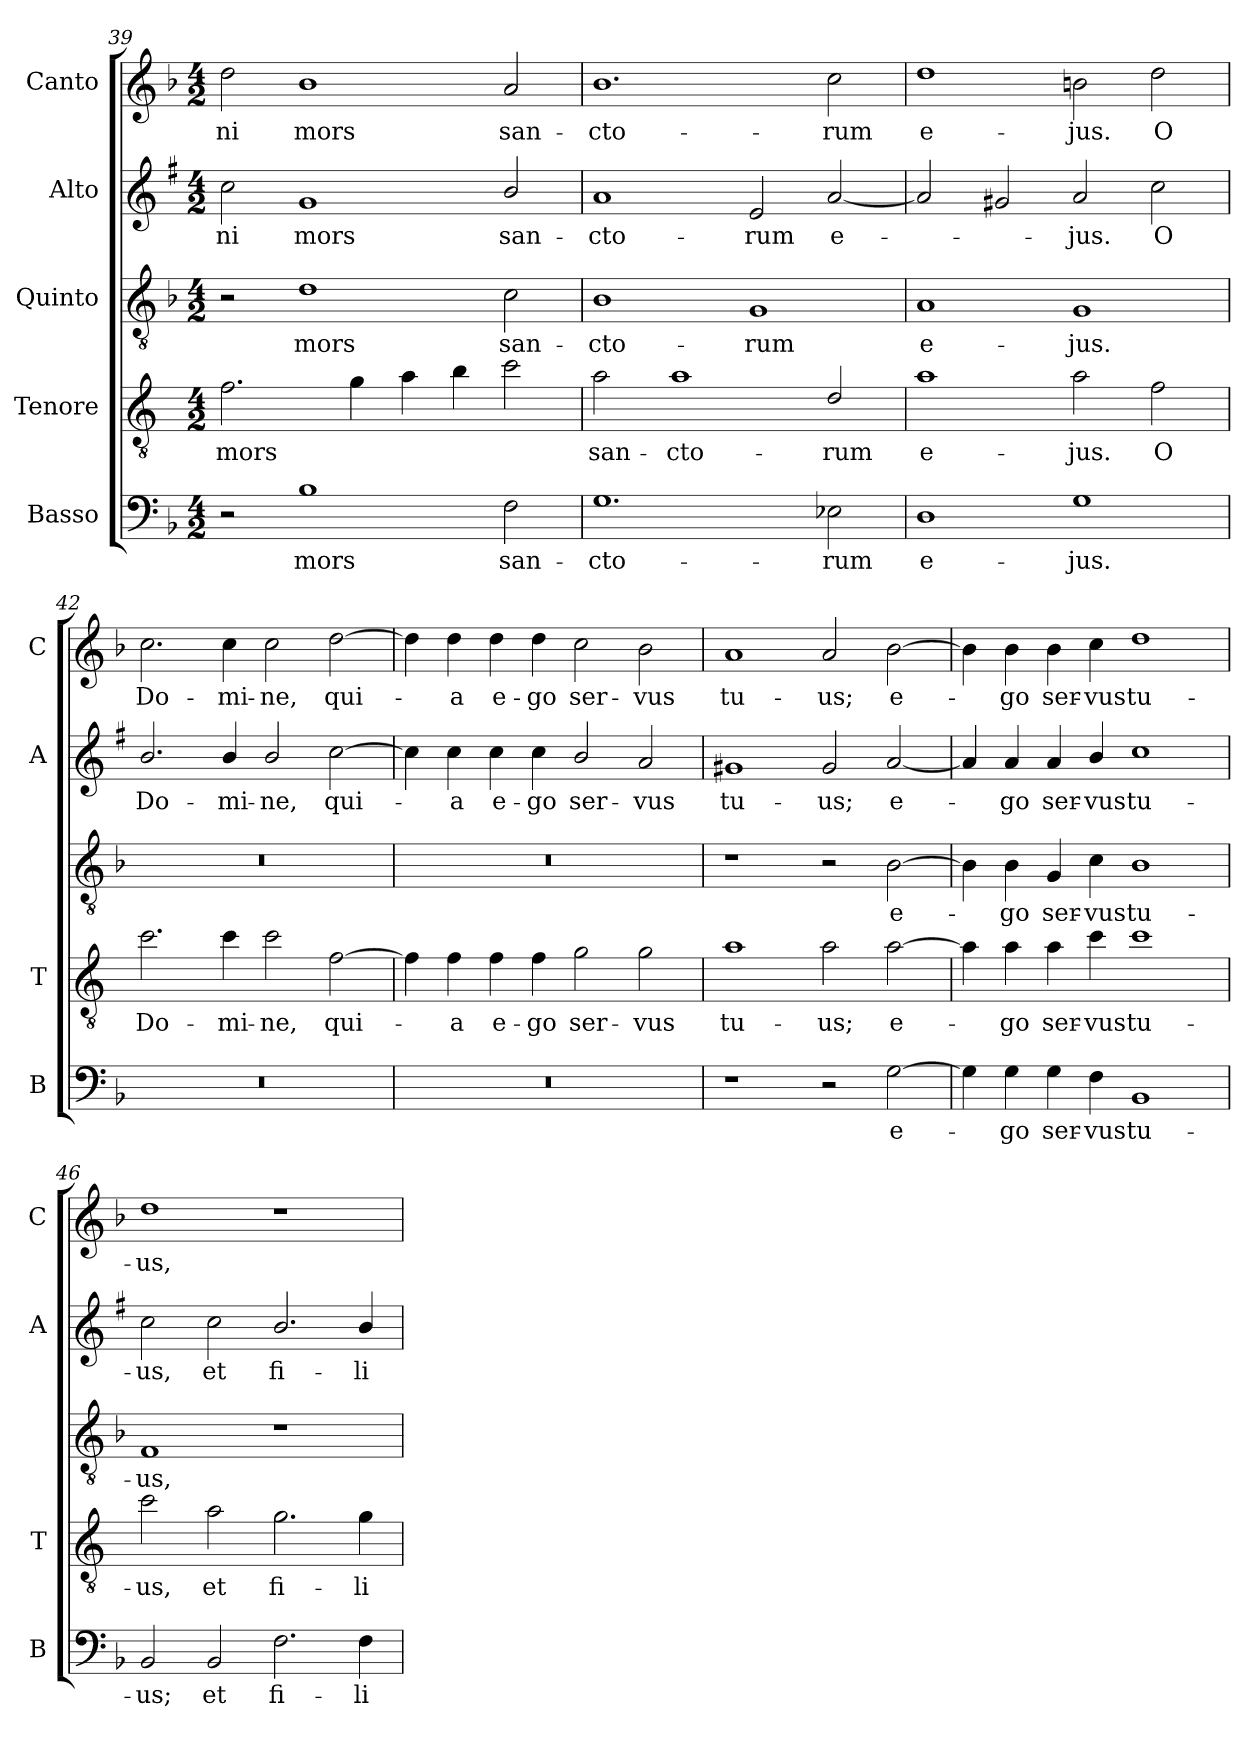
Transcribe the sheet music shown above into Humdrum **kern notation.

**kern	**text	**kern	**text	**kern	**text	**kern	**text	**kern	**text
*part5	*part5	*part4	*part4	*part3	*part3	*part2	*part2	*part1	*part1
*staff5	*staff5	*staff4	*staff4	*staff3	*staff3	*staff2	*staff2	*staff1	*staff1
*I"Basso	*	*I"Tenore	*	*I"Quinto	*	*I"Alto	*	*I"Canto	*
*I'B	*	*I'T	*	*	*	*I'A	*	*I'C	*
!!LO:LB:g=z
*clefF4	*	*clefGv2	*	*clefGv2	*	*clefG2	*	*clefG2	*
*	*	*ITrd4c7	*	*	*	*ITrd1c2	*	*	*
*k[b-]	*	*k[b-]	*	*k[b-]	*	*k[b-]	*	*k[b-]	*
*F:	*	*F:	*	*F:	*	*F:	*	*F:	*
*M4/2	*	*M4/2	*	*M4/2	*	*M4/2	*	*M4/2	*
=39	=39	=39	=39	=39	=39	=39	=39	=39	=39
!	!	!	!LO:LY:b	!	!	!	!LO:LY:b	!	!LO:LY:b
2r	.	2.B-\	mors	2r	.	2b-\	-ni	2dd\	-ni
!	!LO:LY:b	!	!	!	!LO:LY:b	!	!LO:LY:b	!	!LO:LY:b
1B-	mors	.	.	1d	mors	1f	mors	1b-	mors
.	.	4c\	.	.	.	.	.	.	.
.	.	4d\	.	.	.	.	.	.	.
.	.	4e\	.	.	.	.	.	.	.
!	!LO:LY:b	!	!	!	!LO:LY:b	!	!LO:LY:b	!	!LO:LY:b
2F\	san-	2f\	.	2c\	san-	2a/	san-	2a/	san-
=40	=40	=40	=40	=40	=40	=40	=40	=40	=40
!	!LO:LY:b	!	!LO:LY:b	!	!LO:LY:b	!	!LO:LY:b	!	!LO:LY:b
1.G	-cto-	2d\	san-	1B-	-cto-	1g	-cto-	1.b-	-cto-
!	!	!	!LO:LY:b	!	!	!	!	!	!
.	.	1d	-cto-	.	.	.	.	.	.
!	!	!	!	!	!LO:LY:b	!	!LO:LY:b	!	!
.	.	.	.	1G	-rum	2d/	-rum	.	.
!	!LO:LY:b	!	!LO:LY:b	!	!	!	!LO:LY:b	!	!LO:LY:b
2E-X\	-rum	2G/	-rum	.	.	[2g/	e-	2cc\	-rum
=41	=41	=41	=41	=41	=41	=41	=41	=41	=41
!	!LO:LY:b	!	!LO:LY:b	!	!LO:LY:b	!	!	!	!LO:LY:b
1D	e-	1d	e-	1A	e-	2g/]	.	1dd	e-
.	.	.	.	.	.	2f#X/	.	.	.
!	!LO:LY:b	!	!LO:LY:b	!	!LO:LY:b	!	!LO:LY:b	!	!LO:LY:b
1G	-jus.	2d\	-jus.	1G	-jus.	2g/	-jus.	2bn\	-jus.
!	!	!	!LO:LY:b	!	!	!	!LO:LY:b	!	!LO:LY:b
.	.	2B-\	O	.	.	2b-\	O	2dd\	O
=42	=42	=42	=42	=42	=42	=42	=42	=42	=42
!	!	!	!LO:LY:b	!	!	!	!LO:LY:b	!	!LO:LY:b
0r	.	2.f\	Do-	0r	.	2.a/	Do-	2.cc\	Do-
!	!	!	!LO:LY:b	!	!	!	!LO:LY:b	!	!LO:LY:b
.	.	4f\	-mi-	.	.	4a/	-mi-	4cc\	-mi-
!	!	!	!LO:LY:b	!	!	!	!LO:LY:b	!	!LO:LY:b
.	.	2f\	-ne,	.	.	2a/	-ne,	2cc\	-ne,
!	!	!	!LO:LY:b	!	!	!	!LO:LY:b	!	!LO:LY:b
.	.	[2B-\	qui-	.	.	[2b-\	qui-	[2dd\	qui-
=43	=43	=43	=43	=43	=43	=43	=43	=43	=43
0r	.	4B-\]	.	0r	.	4b-\]	.	4dd\]	.
!	!	!	!LO:LY:b	!	!	!	!LO:LY:b	!	!LO:LY:b
.	.	4B-\	-a	.	.	4b-\	-a	4dd\	-a
!	!	!	!LO:LY:b	!	!	!	!LO:LY:b	!	!LO:LY:b
.	.	4B-\	e-	.	.	4b-\	e-	4dd\	e-
!	!	!	!LO:LY:b	!	!	!	!LO:LY:b	!	!LO:LY:b
.	.	4B-\	-go	.	.	4b-\	-go	4dd\	-go
!	!	!	!LO:LY:b	!	!	!	!LO:LY:b	!	!LO:LY:b
.	.	2c\	ser-	.	.	2a/	ser-	2cc\	ser-
!	!	!	!LO:LY:b	!	!	!	!LO:LY:b	!	!LO:LY:b
.	.	2c\	-vus	.	.	2g/	-vus	2b-\	-vus
!!LO:PB:g=z
=44	=44	=44	=44	=44	=44	=44	=44	=44	=44
!	!	!	!LO:LY:b	!	!	!	!LO:LY:b	!	!LO:LY:b
1r	.	1d	tu-	1r	.	1f#X	tu-	1a	tu-
!	!	!	!LO:LY:b	!	!	!	!LO:LY:b	!	!LO:LY:b
2r	.	2d\	-us;	2r	.	2f#/	-us;	2a/	-us;
!	!LO:LY:b	!	!LO:LY:b	!	!LO:LY:b	!	!LO:LY:b	!	!LO:LY:b
[2G\	e-	[2d\	e-	[2B-\	e-	[2g/	e-	[2b-\	e-
=45	=45	=45	=45	=45	=45	=45	=45	=45	=45
4G\]	.	4d\]	.	4B-\]	.	4g/]	.	4b-\]	.
!	!LO:LY:b	!	!LO:LY:b	!	!LO:LY:b	!	!LO:LY:b	!	!LO:LY:b
4G\	-go	4d\	-go	4B-\	-go	4g/	-go	4b-\	-go
!	!LO:LY:b	!	!LO:LY:b	!	!LO:LY:b	!	!LO:LY:b	!	!LO:LY:b
4G\	ser-	4d\	ser-	4G/	ser-	4g/	ser-	4b-\	ser-
!	!LO:LY:b	!	!LO:LY:b	!	!LO:LY:b	!	!LO:LY:b	!	!LO:LY:b
4F\	-vus	4f\	-vus	4c\	-vus	4a/	-vus	4cc\	-vus
!	!LO:LY:b	!	!LO:LY:b	!	!LO:LY:b	!	!LO:LY:b	!	!LO:LY:b
1BB-	tu-	1f	tu-	1B-	tu-	1b-	tu-	1dd	tu-
=46	=46	=46	=46	=46	=46	=46	=46	=46	=46
!	!LO:LY:b	!	!LO:LY:b	!	!LO:LY:b	!	!LO:LY:b	!	!LO:LY:b
2BB-/	-us;	2f\	-us,	1F	-us,	2b-\	-us,	1dd	-us,
!	!LO:LY:b	!	!LO:LY:b	!	!	!	!LO:LY:b	!	!
2BB-/	et	2d\	et	.	.	2b-\	et	.	.
!	!LO:LY:b	!	!LO:LY:b	!	!	!	!LO:LY:b	!	!
2.F\	fi-	2.c\	fi-	1r	.	2.a/	fi-	1r	.
!	!LO:LY:b	!	!LO:LY:b	!	!	!	!LO:LY:b	!	!
4F\	-li-	4c\	-li-	.	.	4a/	-li-	.	.
=	=	=	=	=	=	=	=	=	=
*-	*-	*-	*-	*-	*-	*-	*-	*-	*-
